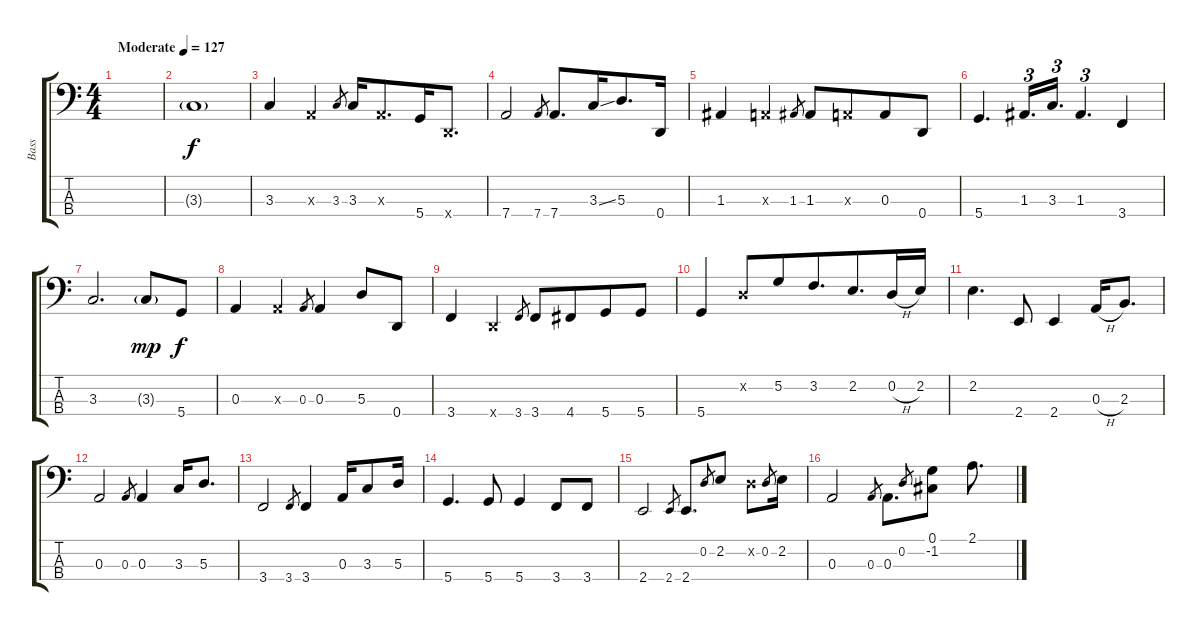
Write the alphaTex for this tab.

\track ("Bass" "Bass") {instrument slapbass2}
\staff {score tabs}
\tuning (G2 D2 A1 D1) {hide}
\ts (4 4)
\tempo (127 "Moderate")
\clef f4
\ks c
|
3.3{g}.1 |
3.3.4{dy f} 0.3{x}.4 3.3.8{gr} 3.3.16{beam merge} 0.3{x}.8{d beam merge} 5.4.16{beam merge} 0.4{x}.8{d} |
7.4.2 7.4.8{gr} 7.4.8{d beam merge} 3.3{ss}.16{beam merge} 5.3.8{d beam merge} 0.4.16 |
1.3.4 0.3{x}.4 1.3.8{gr} 1.3.8{beam merge} 0.3{x}.8{beam merge} 0.3.8{beam merge} 0.4.8 |
5.4.4{d} 1.3.16{d tu (3 2) beam merge} 3.3.16{d tu (3 2)} 1.3.4{d tu (3 2)} 3.4.4 |
3.3.2{d} 3.3{g}.8{dy mp beam merge} 5.4.8{dy f} |
0.3.4 0.3{x}.4 0.3.8{gr} 0.3.4 5.3.8{beam merge} 0.4.8 |
3.4.4 0.4{x}.4 3.4.8{gr} 3.4.8{beam merge} 4.4.8{beam merge} 5.4.8{beam merge} 5.4.8 |
5.4.4{beam merge} 0.2{x}.8{beam merge} 5.2.8{beam merge} 3.2.8{d beam merge} 2.2.8{d beam merge} 0.2{h}.16{beam merge} 2.2.16 |
2.2.4{d} 2.4.8 2.4.4 0.3{h}.16{beam merge} 2.3.8{d} |
0.3.2 0.3.8{gr} 0.3.4 3.3.16{beam merge} 5.3.8{d} |
3.4.2 3.4.8{gr} 3.4.4{beam merge} 0.3.16 3.3.8 5.3.16 |
5.4.4{d} 5.4.8 5.4.4 3.4.8{beam merge} 3.4.8 |
2.4.2 2.4.8{gr} 2.4.8{d} 0.2.8{gr} 2.2.8 0.2{x}.8 0.2.8{gr} 2.2.16 |
0.3.2 0.3.8{gr} 0.3.8{d} 0.2.8{gr} (0.1 -1.2).8 2.1.8{d}
